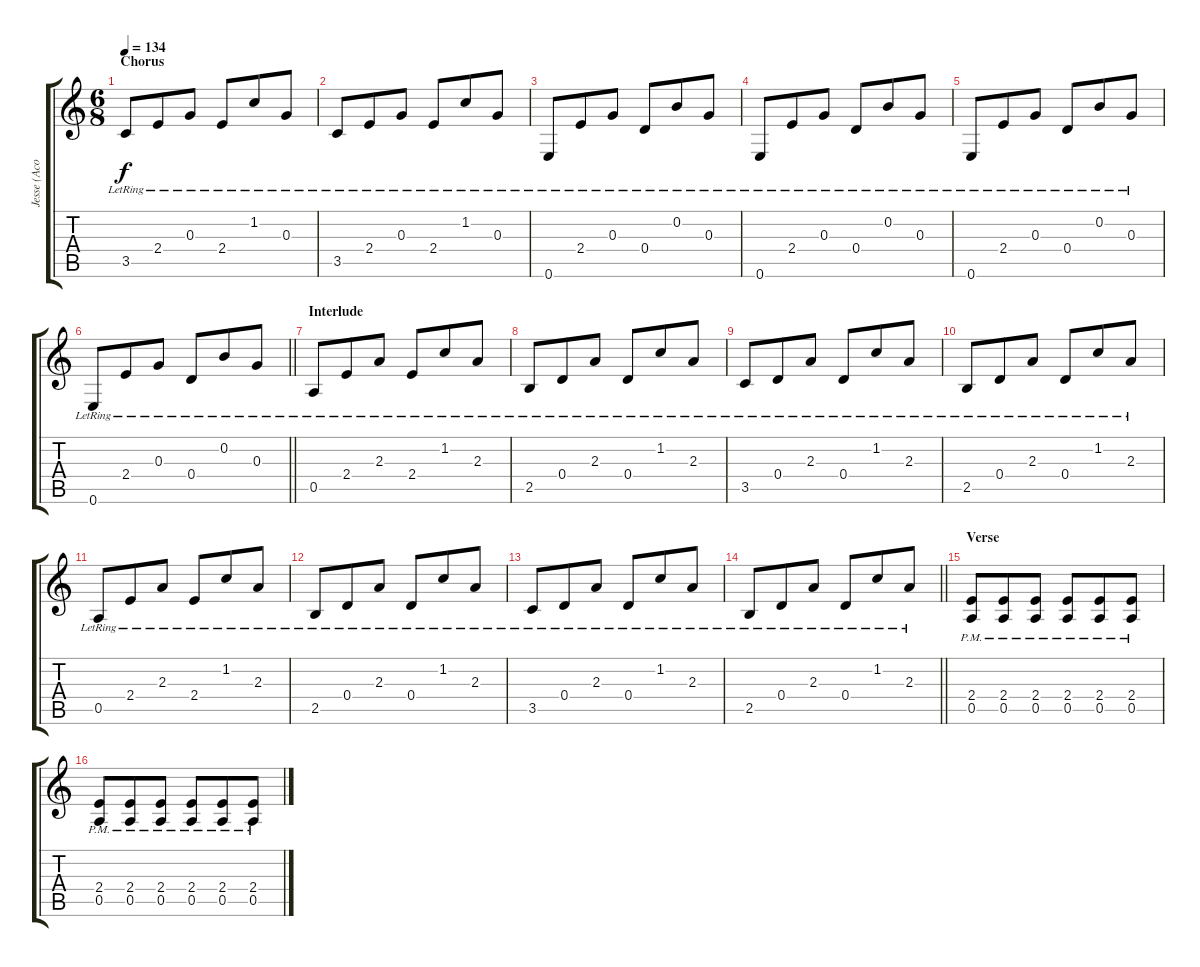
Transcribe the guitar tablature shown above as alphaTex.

\track ("Jesse (Acoustic)" "Jesse (Aco") {instrument acousticguitarsteel}
\staff {score tabs}
\tuning (E4 B3 G3 D3 A2 E2) {hide}
\ts (6 8)
\section ("" "Chorus")
\tempo 134
\clef g2
\ks c
3.5{lr}.8{dy f} 2.4{lr}.8 0.3{lr}.8 2.4{lr}.8 1.2{lr}.8 0.3{lr}.8 |
3.5{lr}.8 2.4{lr}.8 0.3{lr}.8 2.4{lr}.8 1.2{lr}.8 0.3{lr}.8 |
0.6{lr}.8 2.4{lr}.8 0.3{lr}.8 0.4{lr}.8 0.2{lr}.8 0.3{lr}.8 |
0.6{lr}.8 2.4{lr}.8 0.3{lr}.8 0.4{lr}.8 0.2{lr}.8 0.3{lr}.8 |
0.6{lr}.8 2.4{lr}.8 0.3{lr}.8 0.4{lr}.8 0.2{lr}.8 0.3{lr}.8 |
\barLineRight lightlight
0.6{lr}.8 2.4{lr}.8 0.3{lr}.8 0.4{lr}.8 0.2{lr}.8 0.3{lr}.8 |
\section ("" "Interlude")
0.5{lr}.8 2.4{lr}.8 2.3{lr}.8 2.4{lr}.8 1.2{lr}.8 2.3{lr}.8 |
2.5{lr}.8 0.4{lr}.8 2.3{lr}.8 0.4{lr}.8 1.2{lr}.8 2.3{lr}.8 |
3.5{lr}.8 0.4{lr}.8 2.3{lr}.8 0.4{lr}.8 1.2{lr}.8 2.3{lr}.8 |
2.5{lr}.8 0.4{lr}.8 2.3{lr}.8 0.4{lr}.8 1.2{lr}.8 2.3{lr}.8 |
0.5{lr}.8 2.4{lr}.8 2.3{lr}.8 2.4{lr}.8 1.2{lr}.8 2.3{lr}.8 |
2.5{lr}.8 0.4{lr}.8 2.3{lr}.8 0.4{lr}.8 1.2{lr}.8 2.3{lr}.8 |
3.5{lr}.8 0.4{lr}.8 2.3{lr}.8 0.4{lr}.8 1.2{lr}.8 2.3{lr}.8 |
\barLineRight lightlight
2.5{lr}.8 0.4{lr}.8 2.3{lr}.8 0.4{lr}.8 1.2{lr}.8 2.3{lr}.8 |
\section ("" "Verse")
(2.4{pm} 0.5{pm}).8 (2.4{pm} 0.5{pm}).8 (2.4{pm} 0.5{pm}).8 (2.4{pm} 0.5{pm}).8 (2.4{pm} 0.5{pm}).8 (2.4{pm} 0.5{pm}).8 |
(2.4{pm} 0.5{pm}).8 (2.4{pm} 0.5{pm}).8 (2.4{pm} 0.5{pm}).8 (2.4{pm} 0.5{pm}).8 (2.4{pm} 0.5{pm}).8 (2.4{pm} 0.5{pm}).8
